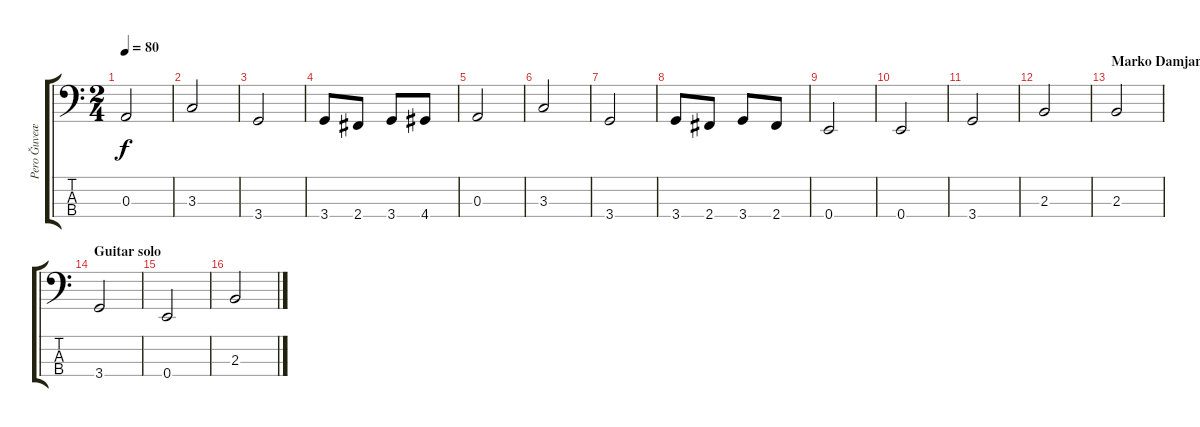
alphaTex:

\track ("Pero Ğuveækobasica" "Pero Ğuveæ") {instrument electricbassfinger}
\staff {score tabs}
\tuning (G2 D2 A1 E1) {hide}
\ts (2 4)
\tempo 80
\clef f4
\ks c
0.3.2{dy f} |
3.3.2 |
3.4.2 |
3.4.8 2.4.8 3.4.8 4.4.8 |
0.3.2 |
3.3.2 |
3.4.2 |
3.4.8 2.4.8 3.4.8 2.4.8 |
0.4.2 |
0.4.2 |
3.4.2 |
2.3.2 |
\section ("" "Marko Damjanovic")
2.3.2 |
\section ("" "Guitar solo")
3.4.2 |
0.4.2 |
2.3.2
